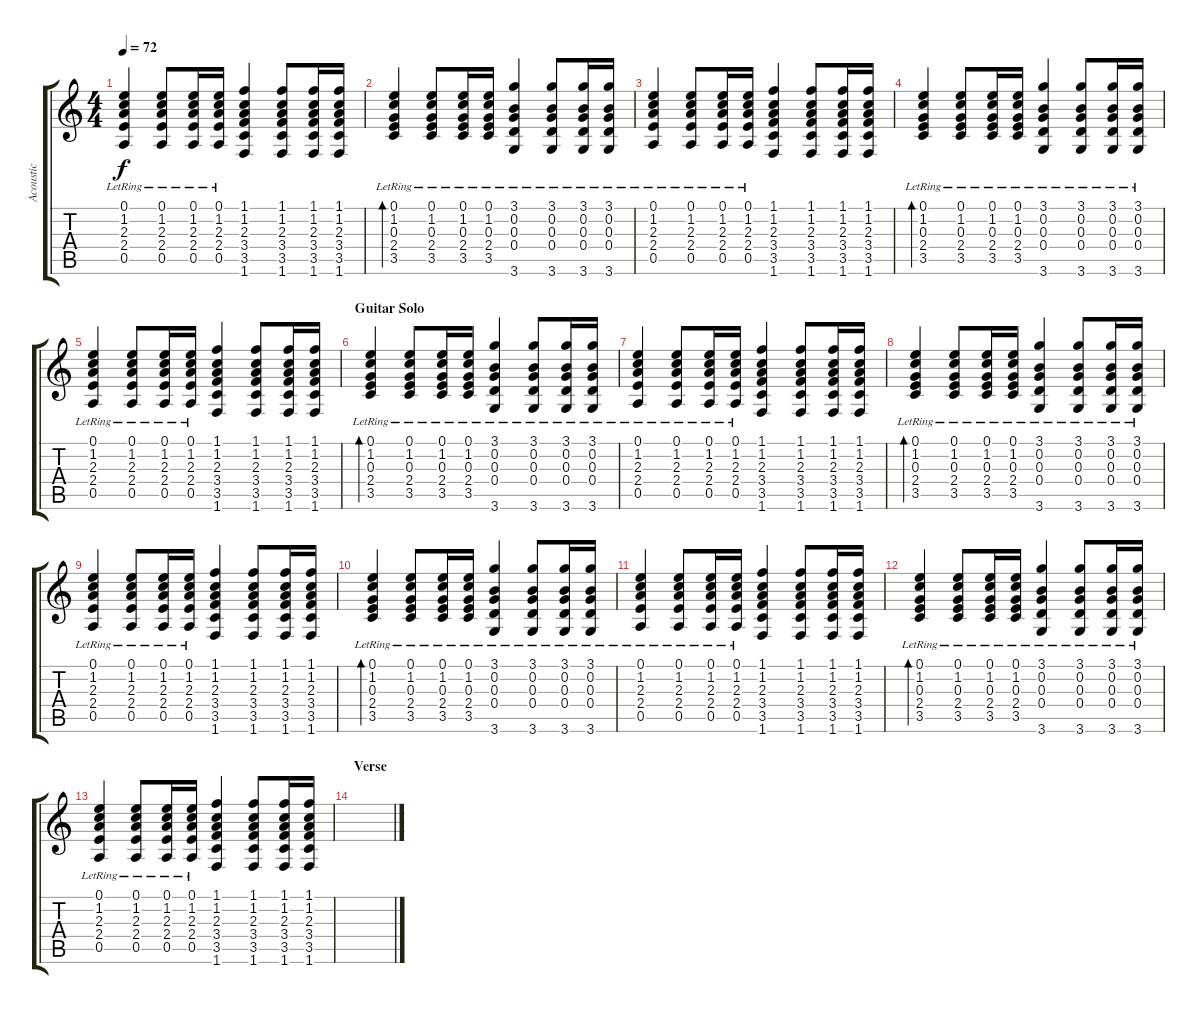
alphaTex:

\track ("Acoustic" "Acoustic") {instrument acousticguitarsteel}
\staff {score tabs}
\tuning (E4 B3 G3 D3 A2 E2) {hide}
\ts (4 4)
\tempo 72
\clef g2
\ks c
(0.1{lr} 1.2{lr} 2.3{lr} 2.4{lr} 0.5{lr}).4{dy f} (0.1{lr} 1.2{lr} 2.3{lr} 2.4{lr} 0.5{lr}).8 (0.1{lr} 1.2{lr} 2.3{lr} 2.4{lr} 0.5{lr}).16 (0.1{lr} 1.2{lr} 2.3{lr} 2.4{lr} 0.5{lr}).16 (1.1 1.2 2.3 3.4 3.5 1.6).4 (1.1 1.2 2.3 3.4 3.5 1.6).8 (1.1 1.2 2.3 3.4 3.5 1.6).16 (1.1 1.2 2.3 3.4 3.5 1.6).16 |
(0.1{lr} 1.2{lr} 0.3{lr} 2.4{lr} 3.5{lr}).4{bd 60} (0.1{lr} 1.2{lr} 0.3{lr} 2.4{lr} 3.5{lr}).8 (0.1 1.2 0.3{lr} 2.4{lr} 3.5{lr}).16 (0.1{lr} 1.2{lr} 0.3{lr} 2.4{lr} 3.5{lr}).16 (3.1{lr} 0.2{lr} 0.3{lr} 0.4{lr} 3.6{lr}).4 (3.1{lr} 0.2{lr} 0.3{lr} 0.4{lr} 3.6{lr}).8 (3.1 0.2{lr} 0.3{lr} 0.4{lr} 3.6{lr}).16 (3.1{lr} 0.2{lr} 0.3{lr} 0.4{lr} 3.6{lr}).16 |
(0.1{lr} 1.2{lr} 2.3{lr} 2.4{lr} 0.5{lr}).4 (0.1{lr} 1.2{lr} 2.3{lr} 2.4{lr} 0.5{lr}).8 (0.1{lr} 1.2{lr} 2.3{lr} 2.4{lr} 0.5{lr}).16 (0.1{lr} 1.2{lr} 2.3{lr} 2.4{lr} 0.5{lr}).16 (1.1 1.2 2.3 3.4 3.5 1.6).4 (1.1 1.2 2.3 3.4 3.5 1.6).8 (1.1 1.2 2.3 3.4 3.5 1.6).16 (1.1 1.2 2.3 3.4 3.5 1.6).16 |
(0.1{lr} 1.2{lr} 0.3{lr} 2.4{lr} 3.5{lr}).4{bd 60} (0.1{lr} 1.2{lr} 0.3{lr} 2.4{lr} 3.5{lr}).8 (0.1 1.2 0.3{lr} 2.4{lr} 3.5{lr}).16 (0.1{lr} 1.2{lr} 0.3{lr} 2.4{lr} 3.5{lr}).16 (3.1{lr} 0.2{lr} 0.3{lr} 0.4{lr} 3.6{lr}).4 (3.1{lr} 0.2{lr} 0.3{lr} 0.4{lr} 3.6{lr}).8 (3.1 0.2{lr} 0.3{lr} 0.4{lr} 3.6{lr}).16 (3.1{lr} 0.2{lr} 0.3{lr} 0.4{lr} 3.6{lr}).16 |
(0.1{lr} 1.2{lr} 2.3{lr} 2.4{lr} 0.5{lr}).4 (0.1{lr} 1.2{lr} 2.3{lr} 2.4{lr} 0.5{lr}).8 (0.1{lr} 1.2{lr} 2.3{lr} 2.4{lr} 0.5{lr}).16 (0.1{lr} 1.2{lr} 2.3{lr} 2.4{lr} 0.5{lr}).16 (1.1 1.2 2.3 3.4 3.5 1.6).4 (1.1 1.2 2.3 3.4 3.5 1.6).8 (1.1 1.2 2.3 3.4 3.5 1.6).16 (1.1 1.2 2.3 3.4 3.5 1.6).16 |
\section ("" "Guitar Solo")
(0.1{lr} 1.2{lr} 0.3{lr} 2.4{lr} 3.5{lr}).4{bd 60} (0.1{lr} 1.2{lr} 0.3{lr} 2.4{lr} 3.5{lr}).8 (0.1 1.2 0.3{lr} 2.4{lr} 3.5{lr}).16 (0.1{lr} 1.2{lr} 0.3{lr} 2.4{lr} 3.5{lr}).16 (3.1{lr} 0.2{lr} 0.3{lr} 0.4{lr} 3.6{lr}).4 (3.1{lr} 0.2{lr} 0.3{lr} 0.4{lr} 3.6{lr}).8 (3.1 0.2{lr} 0.3{lr} 0.4{lr} 3.6{lr}).16 (3.1{lr} 0.2{lr} 0.3{lr} 0.4{lr} 3.6{lr}).16 |
(0.1{lr} 1.2{lr} 2.3{lr} 2.4{lr} 0.5{lr}).4 (0.1{lr} 1.2{lr} 2.3{lr} 2.4{lr} 0.5{lr}).8 (0.1{lr} 1.2{lr} 2.3{lr} 2.4{lr} 0.5{lr}).16 (0.1{lr} 1.2{lr} 2.3{lr} 2.4{lr} 0.5{lr}).16 (1.1 1.2 2.3 3.4 3.5 1.6).4 (1.1 1.2 2.3 3.4 3.5 1.6).8 (1.1 1.2 2.3 3.4 3.5 1.6).16 (1.1 1.2 2.3 3.4 3.5 1.6).16 |
(0.1{lr} 1.2{lr} 0.3{lr} 2.4{lr} 3.5{lr}).4{bd 60} (0.1{lr} 1.2{lr} 0.3{lr} 2.4{lr} 3.5{lr}).8 (0.1 1.2 0.3{lr} 2.4{lr} 3.5{lr}).16 (0.1{lr} 1.2{lr} 0.3{lr} 2.4{lr} 3.5{lr}).16 (3.1{lr} 0.2{lr} 0.3{lr} 0.4{lr} 3.6{lr}).4 (3.1{lr} 0.2{lr} 0.3{lr} 0.4{lr} 3.6{lr}).8 (3.1 0.2{lr} 0.3{lr} 0.4{lr} 3.6{lr}).16 (3.1{lr} 0.2{lr} 0.3{lr} 0.4{lr} 3.6{lr}).16 |
(0.1{lr} 1.2{lr} 2.3{lr} 2.4{lr} 0.5{lr}).4 (0.1{lr} 1.2{lr} 2.3{lr} 2.4{lr} 0.5{lr}).8 (0.1{lr} 1.2{lr} 2.3{lr} 2.4{lr} 0.5{lr}).16 (0.1{lr} 1.2{lr} 2.3{lr} 2.4{lr} 0.5{lr}).16 (1.1 1.2 2.3 3.4 3.5 1.6).4 (1.1 1.2 2.3 3.4 3.5 1.6).8 (1.1 1.2 2.3 3.4 3.5 1.6).16 (1.1 1.2 2.3 3.4 3.5 1.6).16 |
(0.1{lr} 1.2{lr} 0.3{lr} 2.4{lr} 3.5{lr}).4{bd 60} (0.1{lr} 1.2{lr} 0.3{lr} 2.4{lr} 3.5{lr}).8 (0.1 1.2 0.3{lr} 2.4{lr} 3.5{lr}).16 (0.1{lr} 1.2{lr} 0.3{lr} 2.4{lr} 3.5{lr}).16 (3.1{lr} 0.2{lr} 0.3{lr} 0.4{lr} 3.6{lr}).4 (3.1{lr} 0.2{lr} 0.3{lr} 0.4{lr} 3.6{lr}).8 (3.1 0.2{lr} 0.3{lr} 0.4{lr} 3.6{lr}).16 (3.1{lr} 0.2{lr} 0.3{lr} 0.4{lr} 3.6{lr}).16 |
(0.1{lr} 1.2{lr} 2.3{lr} 2.4{lr} 0.5{lr}).4 (0.1{lr} 1.2{lr} 2.3{lr} 2.4{lr} 0.5{lr}).8 (0.1{lr} 1.2{lr} 2.3{lr} 2.4{lr} 0.5{lr}).16 (0.1{lr} 1.2{lr} 2.3{lr} 2.4{lr} 0.5{lr}).16 (1.1 1.2 2.3 3.4 3.5 1.6).4 (1.1 1.2 2.3 3.4 3.5 1.6).8 (1.1 1.2 2.3 3.4 3.5 1.6).16 (1.1 1.2 2.3 3.4 3.5 1.6).16 |
(0.1{lr} 1.2{lr} 0.3{lr} 2.4{lr} 3.5{lr}).4{bd 60} (0.1{lr} 1.2{lr} 0.3{lr} 2.4{lr} 3.5{lr}).8 (0.1 1.2 0.3{lr} 2.4{lr} 3.5{lr}).16 (0.1{lr} 1.2{lr} 0.3{lr} 2.4{lr} 3.5{lr}).16 (3.1{lr} 0.2{lr} 0.3{lr} 0.4{lr} 3.6{lr}).4 (3.1{lr} 0.2{lr} 0.3{lr} 0.4{lr} 3.6{lr}).8 (3.1 0.2{lr} 0.3{lr} 0.4{lr} 3.6{lr}).16 (3.1{lr} 0.2{lr} 0.3{lr} 0.4{lr} 3.6{lr}).16 |
(0.1{lr} 1.2{lr} 2.3{lr} 2.4{lr} 0.5{lr}).4 (0.1{lr} 1.2{lr} 2.3{lr} 2.4{lr} 0.5{lr}).8 (0.1{lr} 1.2{lr} 2.3{lr} 2.4{lr} 0.5{lr}).16 (0.1{lr} 1.2{lr} 2.3{lr} 2.4{lr} 0.5{lr}).16 (1.1 1.2 2.3 3.4 3.5 1.6).4 (1.1 1.2 2.3 3.4 3.5 1.6).8 (1.1 1.2 2.3 3.4 3.5 1.6).16 (1.1 1.2 2.3 3.4 3.5 1.6).16 |
\section ("" "Verse")
